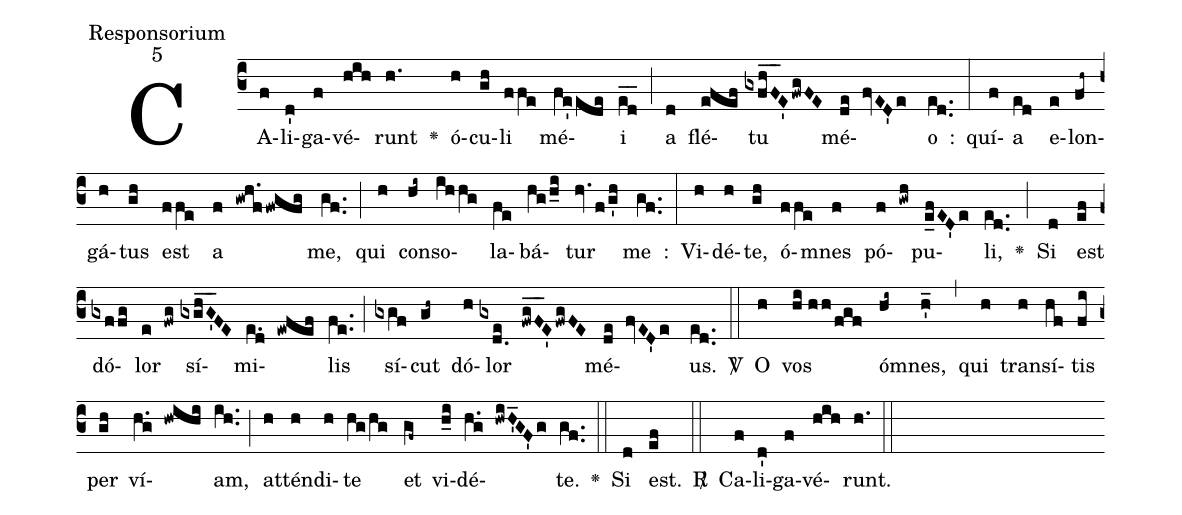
office-part:Responsorium;
mode:5;
%%
(c3) CA(f)li(d')ga(f)vé(hih)runt(h.) <v>\greheightstar</v>() ó(h)cu(gh)li(ffe) mé(fe'ede)i(ed__) (;) a(d) flé(efef)tu(gxfhF__E'/fwgFE) mé(de !fvED'e//)o(ed..) :(:) quí(f)a(ed) e(e)lon(fh~)gá(h)tus(gh) est(ffe) a(f !gwh.f/fwgfg) me,(gf..) (;) qui(h) con(hi~)so(ihhg)la(fe)bá(hg/h_i)tur(hv.f/g'h) me(gf..) :(:) Vi(h)dé(h)te,(gh) ó(ffe)mnes(f) pó(f !gwh)pu(e_fED'e)li,(ed..) <v>\greheightstar</v>(;) Si(d) est(ef) dó(gxffg)lor(e !fwg) sí(gxgh_G'_FE)mi(e.d !ewfef)lis(fe..) (;) sí(gxgf)cut(gh~) dó(h)lor(gxd.e !fwg_F_E'/fwgFE) mé(de !fvED'e//)us.(ed..) <sp>V/</sp>(::) O(h) vos(hi//hh/fgf) ó(hi~)mnes,(h'_) (,) qui(h) tran(h)sí(hf)tis(fi) per(gh) ví(h.g !hwihi)am,(ih..) (;) at(h)tén(h)di(h)te(hg/hg) et(gf~) vi(h_i)dé(h.g !hwiH'_GF'g)te.(gf..) <v>\greheightstar</v>(::) Si(d) est.(ef) <sp>R/</sp>(::) Ca(f)li(d')ga(f)vé(hih)runt.(h.) (::)
